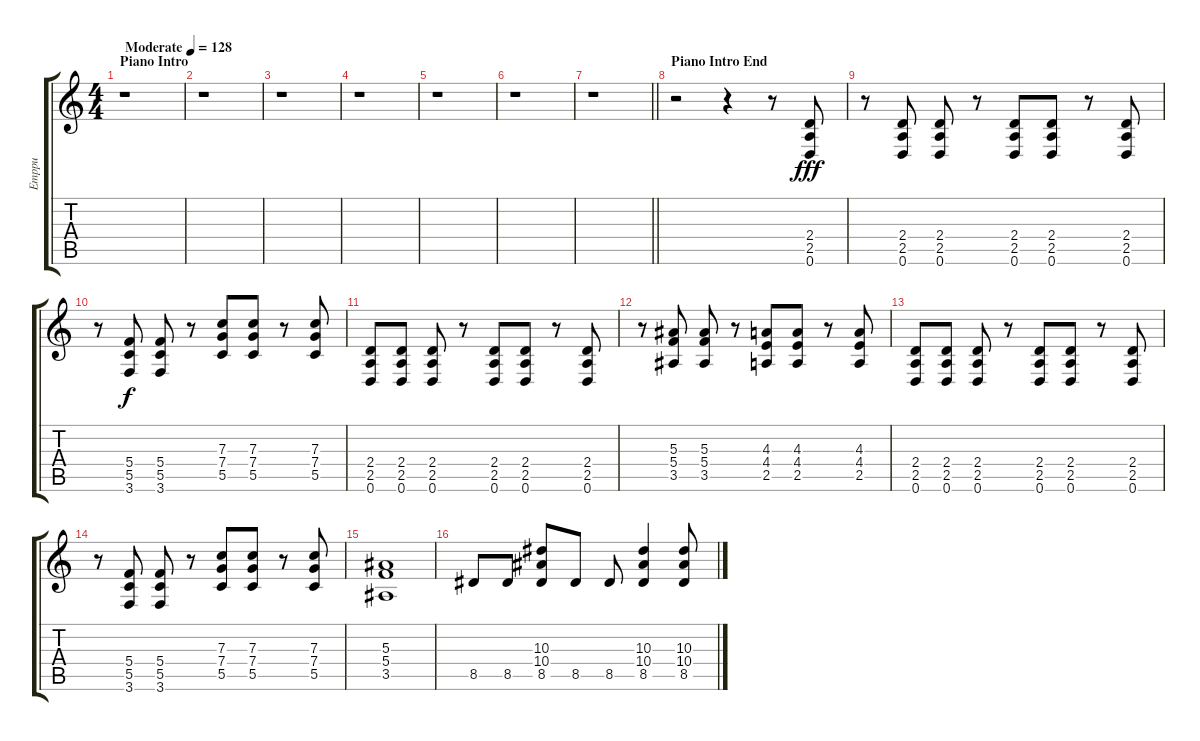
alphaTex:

\track ("Emppu" "Emppu") {instrument overdrivenguitar}
\staff {score tabs}
\tuning (D4 A3 F3 C3 G2 D2) {hide}
\ts (4 4)
\section ("" "Piano Intro")
\tempo (128 "Moderate")
\clef g2
\ks c
r.1{dy fff instrument overdrivenguitar} |
r.1 |
r.1 |
r.1 |
r.1 |
r.1 |
\barLineRight lightlight
r.1 |
\section ("" "Piano Intro End")
r.2 r.4 r.8 (2.4 2.5 0.6).8 |
r.8 (2.4 2.5 0.6).8 (2.4 2.5 0.6).8 r.8 (2.4 2.5 0.6).8 (2.4 2.5 0.6).8 r.8 (2.4 2.5 0.6).8 |
r.8 (5.4 5.5 3.6).8{dy f} (5.4 5.5 3.6).8 r.8 (7.3 7.4 5.5).8 (7.3 7.4 5.5).8 r.8 (7.3 7.4 5.5).8 |
(2.4 2.5 0.6).8 (2.4 2.5 0.6).8 (2.4 2.5 0.6).8 r.8 (2.4 2.5 0.6).8 (2.4 2.5 0.6).8 r.8 (2.4 2.5 0.6).8 |
r.8 (5.3 5.4 3.5).8 (5.3 5.4 3.5).8 r.8 (4.3 4.4 2.5).8 (4.3 4.4 2.5).8 r.8 (4.3 4.4 2.5).8 |
(2.4 2.5 0.6).8 (2.4 2.5 0.6).8 (2.4 2.5 0.6).8 r.8 (2.4 2.5 0.6).8 (2.4 2.5 0.6).8 r.8 (2.4 2.5 0.6).8 |
r.8 (5.4 5.5 3.6).8 (5.4 5.5 3.6).8 r.8 (7.3 7.4 5.5).8 (7.3 7.4 5.5).8 r.8 (7.3 7.4 5.5).8 |
(5.3 5.4 3.5).1 |
8.5.8 8.5.8 (10.3 10.4 8.5).8 8.5.8 8.5.8 (10.3 10.4 8.5).4 (10.3 10.4 8.5).8
